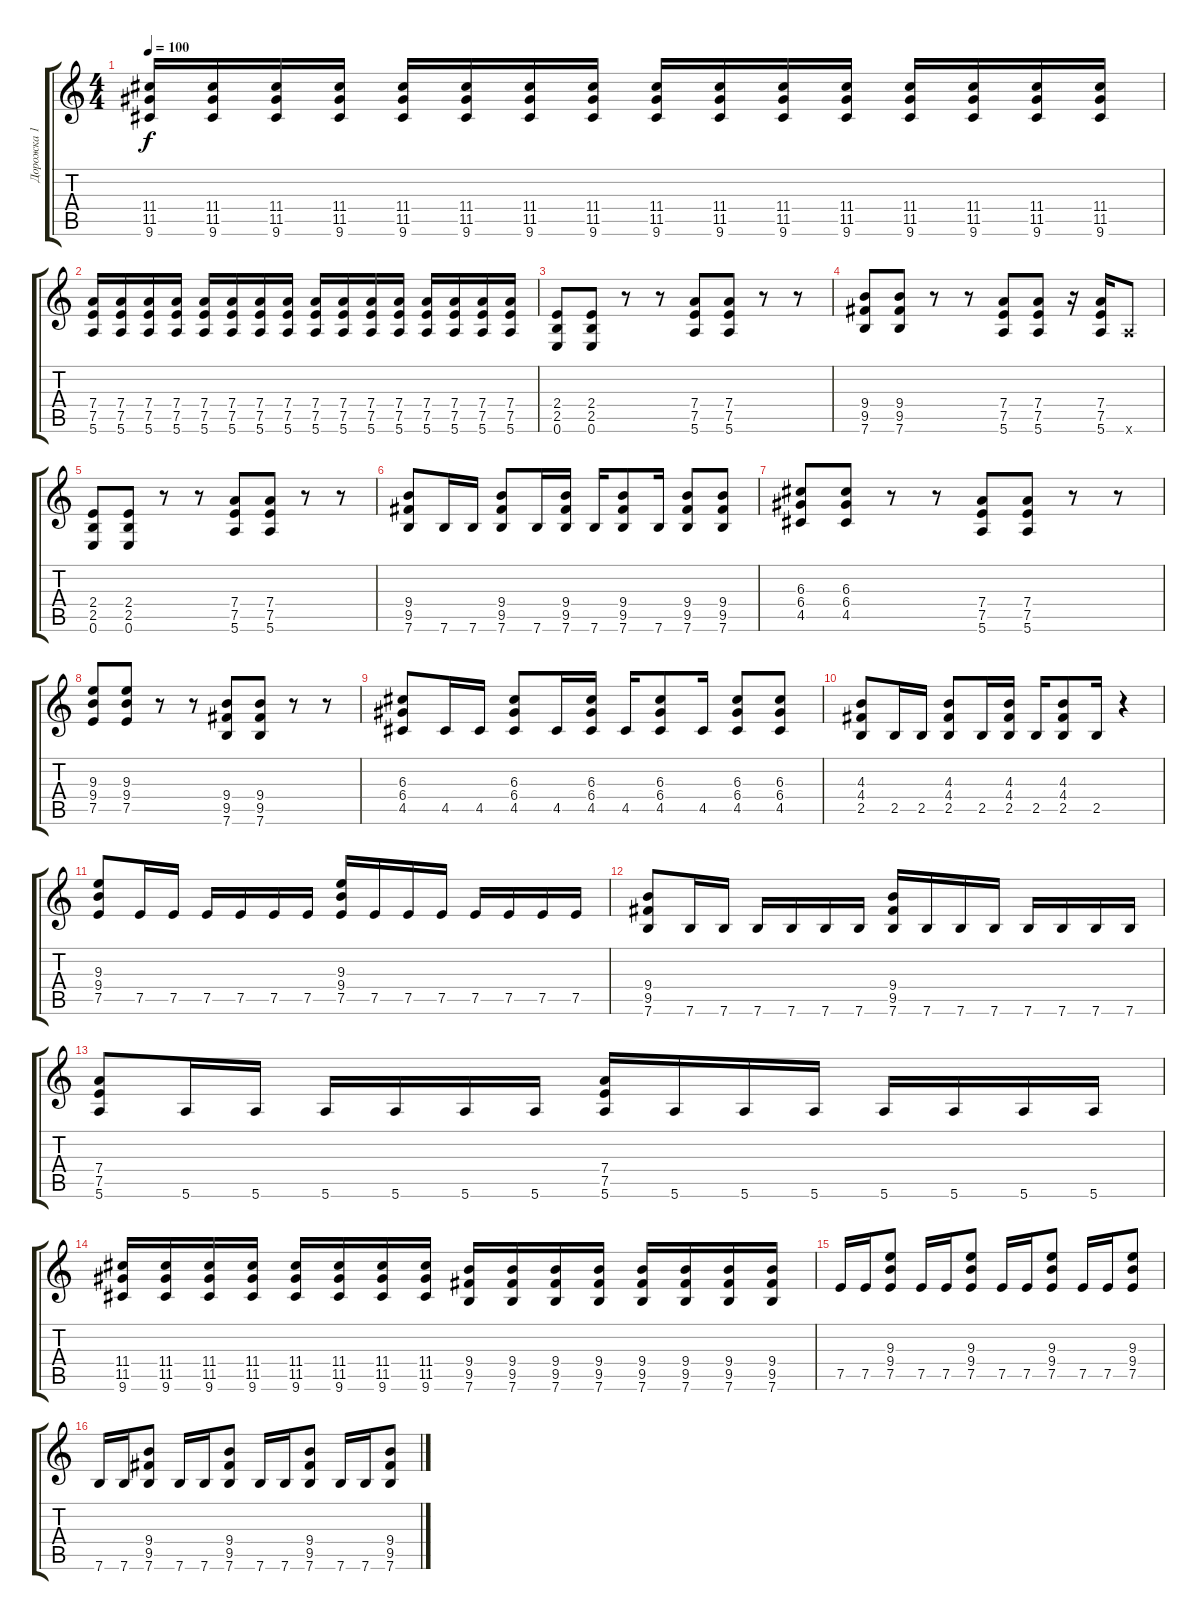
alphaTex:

\track ("Дорожка 1" "Дорожка 1") {instrument distortionguitar}
\staff {score tabs}
\tuning (E4 B3 G3 D3 A2 E2) {hide}
\ts (4 4)
\tempo 100
\clef g2
\ks c
(11.4 11.5 9.6).16{dy f} (11.4 11.5 9.6).16 (11.4 11.5 9.6).16 (11.4 11.5 9.6).16 (11.4 11.5 9.6).16 (11.4 11.5 9.6).16 (11.4 11.5 9.6).16 (11.4 11.5 9.6).16 (11.4 11.5 9.6).16 (11.4 11.5 9.6).16 (11.4 11.5 9.6).16 (11.4 11.5 9.6).16 (11.4 11.5 9.6).16 (11.4 11.5 9.6).16 (11.4 11.5 9.6).16 (11.4 11.5 9.6).16 |
(7.4 7.5 5.6).16 (7.4 7.5 5.6).16 (7.4 7.5 5.6).16 (7.4 7.5 5.6).16 (7.4 7.5 5.6).16 (7.4 7.5 5.6).16 (7.4 7.5 5.6).16 (7.4 7.5 5.6).16 (7.4 7.5 5.6).16 (7.4 7.5 5.6).16 (7.4 7.5 5.6).16 (7.4 7.5 5.6).16 (7.4 7.5 5.6).16 (7.4 7.5 5.6).16 (7.4 7.5 5.6).16 (7.4 7.5 5.6).16 |
(2.4 2.5 0.6).8 (2.4 2.5 0.6).8 r.8 r.8 (7.4 7.5 5.6).8 (7.4 7.5 5.6).8 r.8 r.8 |
(9.4 9.5 7.6).8 (9.4 9.5 7.6).8 r.8 r.8 (7.4 7.5 5.6).8 (7.4 7.5 5.6).8 r.16 (7.4 7.5 5.6).16 5.6{x}.8 |
(2.4 2.5 0.6).8 (2.4 2.5 0.6).8 r.8 r.8 (7.4 7.5 5.6).8 (7.4 7.5 5.6).8 r.8 r.8 |
(9.4 9.5 7.6).8 7.6.16 7.6.16 (9.4 9.5 7.6).8 7.6.16 (9.4 9.5 7.6).16 7.6.16 (9.4 9.5 7.6).8 7.6.16 (9.4 9.5 7.6).8 (9.4 9.5 7.6).8 |
(6.3 6.4 4.5).8 (6.3 6.4 4.5).8 r.8 r.8 (7.4 7.5 5.6).8 (7.4 7.5 5.6).8 r.8 r.8 |
(9.3 9.4 7.5).8 (9.3 9.4 7.5).8 r.8 r.8 (9.4 9.5 7.6).8 (9.4 9.5 7.6).8 r.8 r.8 |
(6.3 6.4 4.5).8 4.5.16 4.5.16 (6.3 6.4 4.5).8 4.5.16 (6.3 6.4 4.5).16 4.5.16 (6.3 6.4 4.5).8 4.5.16 (6.3 6.4 4.5).8 (6.3 6.4 4.5).8 |
(4.3 4.4 2.5).8 2.5.16 2.5.16 (4.3 4.4 2.5).8 2.5.16 (4.3 4.4 2.5).16 2.5.16 (4.3 4.4 2.5).8 2.5.16 r.4 |
(9.3 9.4 7.5).8 7.5.16 7.5.16 7.5.16 7.5.16 7.5.16 7.5.16 (9.3 9.4 7.5).16 7.5.16 7.5.16 7.5.16 7.5.16 7.5.16 7.5.16 7.5.16 |
(9.4 9.5 7.6).8 7.6.16 7.6.16 7.6.16 7.6.16 7.6.16 7.6.16 (9.4 9.5 7.6).16 7.6.16 7.6.16 7.6.16 7.6.16 7.6.16 7.6.16 7.6.16 |
(7.4 7.5 5.6).8 5.6.16 5.6.16 5.6.16 5.6.16 5.6.16 5.6.16 (7.4 7.5 5.6).16 5.6.16 5.6.16 5.6.16 5.6.16 5.6.16 5.6.16 5.6.16 |
(11.4 11.5 9.6).16 (11.4 11.5 9.6).16 (11.4 11.5 9.6).16 (11.4 11.5 9.6).16 (11.4 11.5 9.6).16 (11.4 11.5 9.6).16 (11.4 11.5 9.6).16 (11.4 11.5 9.6).16 (9.4 9.5 7.6).16 (9.4 9.5 7.6).16 (9.4 9.5 7.6).16 (9.4 9.5 7.6).16 (9.4 9.5 7.6).16 (9.4 9.5 7.6).16 (9.4 9.5 7.6).16 (9.4 9.5 7.6).16 |
7.5.16 7.5.16 (9.3 9.4 7.5).8 7.5.16 7.5.16 (9.3 9.4 7.5).8 7.5.16 7.5.16 (9.3 9.4 7.5).8 7.5.16 7.5.16 (9.3 9.4 7.5).8 |
7.6.16 7.6.16 (9.4 9.5 7.6).8 7.6.16 7.6.16 (9.4 9.5 7.6).8 7.6.16 7.6.16 (9.4 9.5 7.6).8 7.6.16 7.6.16 (9.4 9.5 7.6).8
